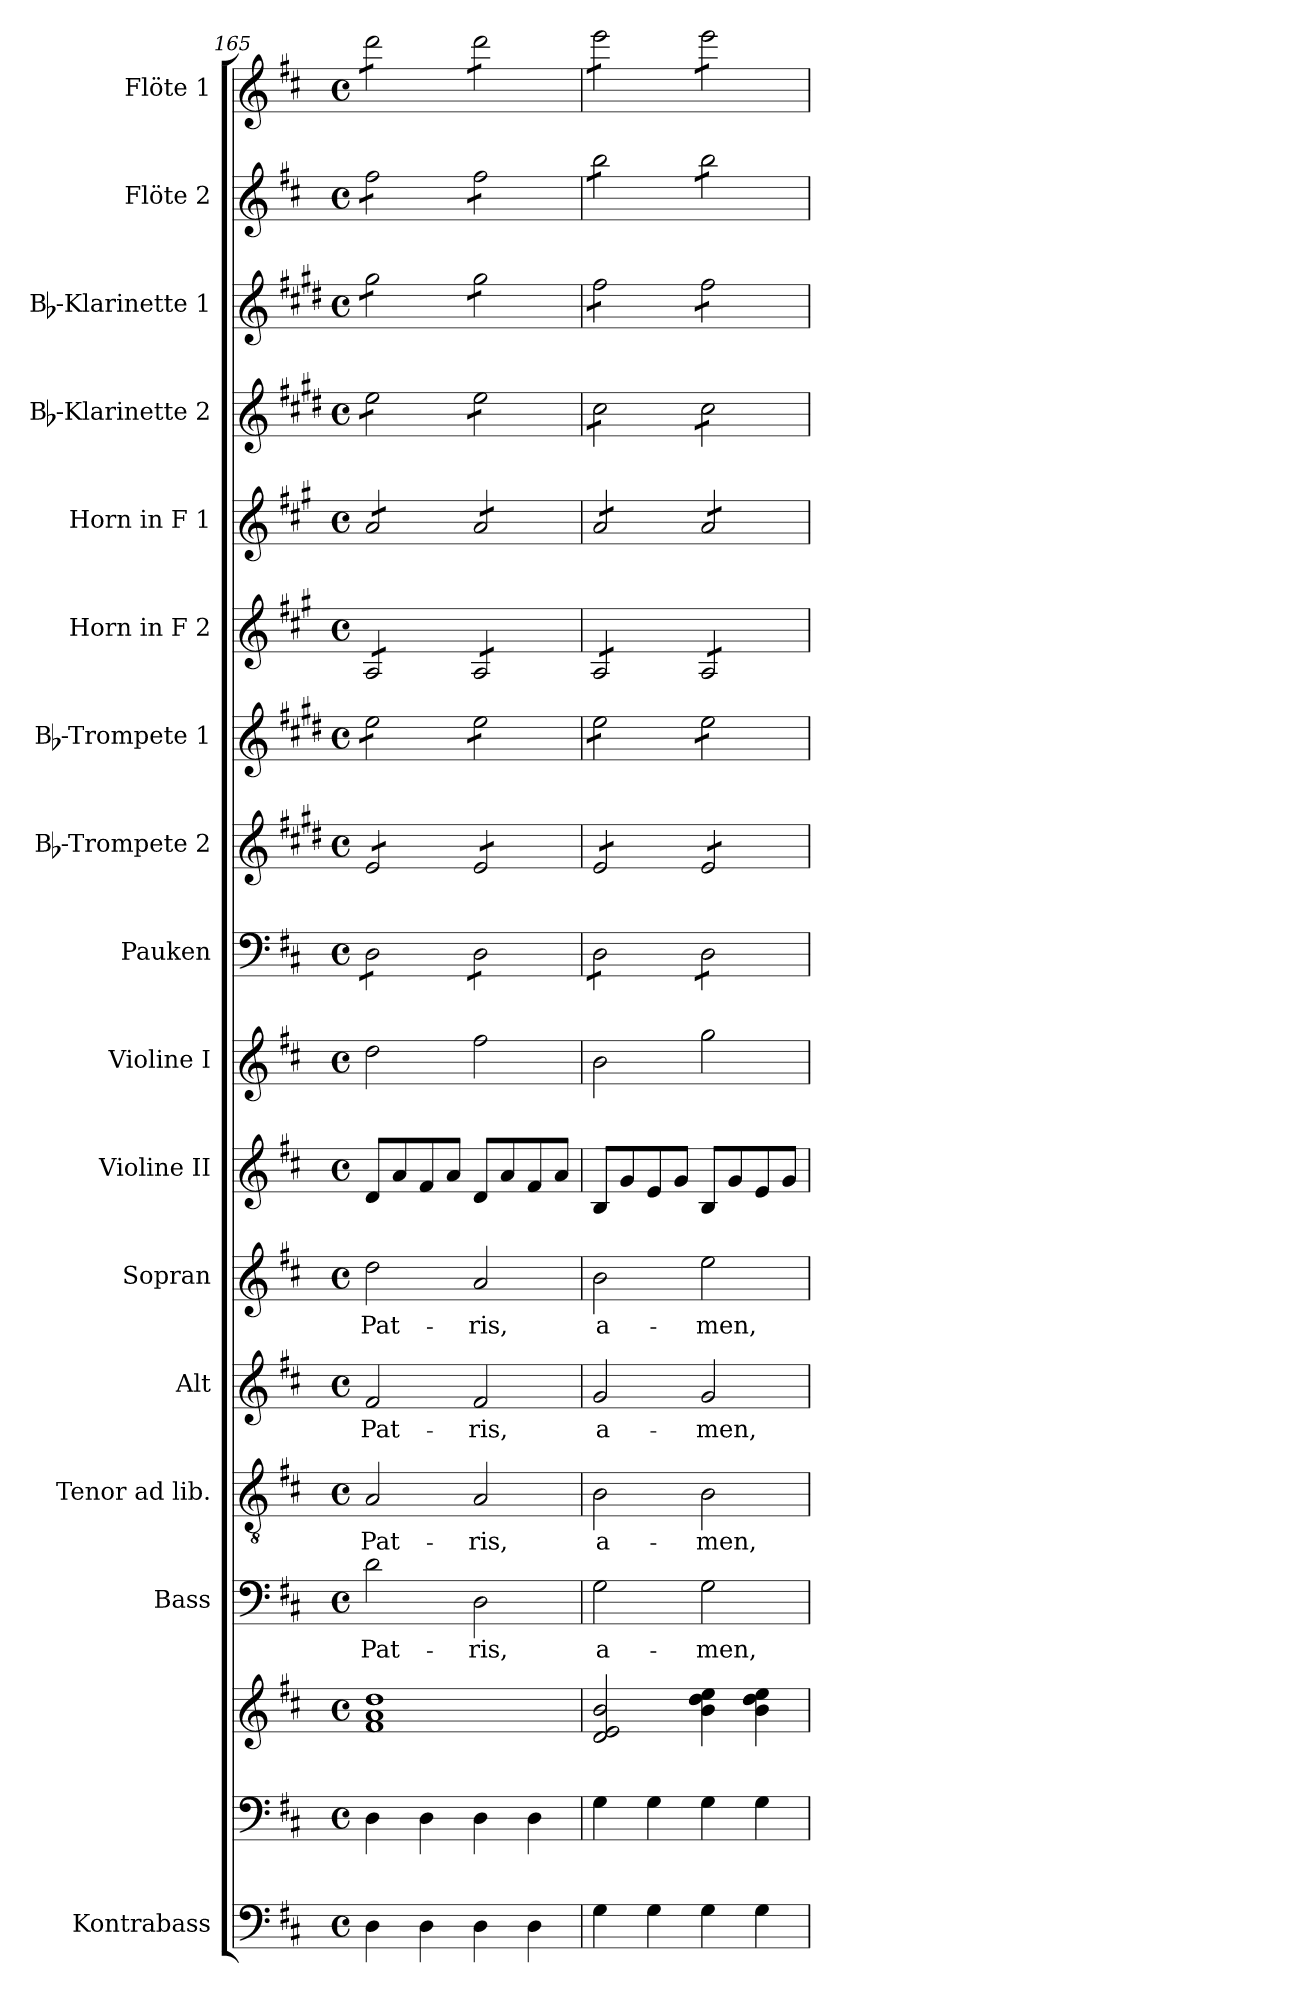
**kern	**kern	**kern	**kern	**text	**kern	**text	**kern	**text	**kern	**text	**kern	**kern	**kern	**kern	**kern	**kern	**kern	**kern	**kern	**kern	**kern
*part17	*part16	*part16	*part15	*part15	*part14	*part14	*part13	*part13	*part12	*part12	*part11	*part10	*part9	*part8	*part7	*part6	*part5	*part4	*part3	*part2	*part1
*staff18	*staff17	*staff16	*staff15	*staff15	*staff14	*staff14	*staff13	*staff13	*staff12	*staff12	*staff11	*staff10	*staff9	*staff8	*staff7	*staff6	*staff5	*staff4	*staff3	*staff2	*staff1
*I"Kontrabass	*	*	*I"Bass	*	*I"Tenor ad lib.	*	*I"Alt	*	*I"Sopran	*	*I"Violine II	*I"Violine I	*I"Pauken	*I"Bb-Trompete 2	*I"Bb-Trompete 1	*I"Horn in F 2	*I"Horn in F 1	*I"Bb-Klarinette 2	*I"Bb-Klarinette 1	*I"Flöte 2	*I"Flöte 1
*I'Kb.	*	*	*I'B.	*	*I'T.	*	*I'A.	*	*I'S.	*	*I'Vl. II	*I'Vl. I	*I'Pk.	*I'Bb Trp. 2	*I'Bb Trp. 1	*	*	*I'Bb Kl. 2	*I'Bb Kl. 1	*I'Fl. 2	*I'Fl. 1
*clefF4	*clefF4	*clefG2	*clefF4	*	*clefGv2	*	*clefG2	*	*clefG2	*	*clefG2	*clefG2	*clefF4	*clefG2	*clefG2	*clefG2	*clefG2	*clefG2	*clefG2	*clefG2	*clefG2
*ITrd7c12	*	*	*	*	*	*	*	*	*	*	*	*	*	*ITrd1c2	*ITrd1c2	*ITrd4c7	*ITrd4c7	*ITrd1c2	*ITrd1c2	*	*
*k[f#c#]	*k[f#c#]	*k[f#c#]	*k[f#c#]	*	*k[f#c#]	*	*k[f#c#]	*	*k[f#c#]	*	*k[f#c#]	*k[f#c#]	*k[f#c#]	*k[f#c#]	*k[f#c#]	*k[f#c#]	*k[f#c#]	*k[f#c#]	*k[f#c#]	*k[f#c#]	*k[f#c#]
*D:	*D:	*D:	*D:	*	*D:	*	*D:	*	*D:	*	*D:	*D:	*D:	*D:	*D:	*D:	*D:	*D:	*D:	*D:	*D:
*M4/4	*M4/4	*M4/4	*M4/4	*	*M4/4	*	*M4/4	*	*M4/4	*	*M4/4	*M4/4	*M4/4	*M4/4	*M4/4	*M4/4	*M4/4	*M4/4	*M4/4	*M4/4	*M4/4
*met(c)	*met(c)	*met(c)	*met(c)	*	*met(c)	*	*met(c)	*	*met(c)	*	*met(c)	*met(c)	*met(c)	*met(c)	*met(c)	*met(c)	*met(c)	*met(c)	*met(c)	*met(c)	*met(c)
=165	=165	=165	=165	=165	=165	=165	=165	=165	=165	=165	=165	=165	=165	=165	=165	=165	=165	=165	=165	=165	=165
!	!	!	!	!LO:LY:b	!	!LO:LY:b	!	!LO:LY:b	!	!LO:LY:b	!	!	!	!	!	!	!	!	!	!	!
*	*	*	*	*	*	*	*	*	*	*	*	*	*tremolo	*	*	*	*	*	*	*	*
*	*	*	*	*	*	*	*	*	*	*	*	*	*	*tremolo	*	*	*	*	*	*	*
*	*	*	*	*	*	*	*	*	*	*	*	*	*	*	*tremolo	*	*	*	*	*	*
*	*	*	*	*	*	*	*	*	*	*	*	*	*	*	*	*tremolo	*	*	*	*	*
*	*	*	*	*	*	*	*	*	*	*	*	*	*	*	*	*	*tremolo	*	*	*	*
*	*	*	*	*	*	*	*	*	*	*	*	*	*	*	*	*	*	*tremolo	*	*	*
*	*	*	*	*	*	*	*	*	*	*	*	*	*	*	*	*	*	*	*tremolo	*	*
*	*	*	*	*	*	*	*	*	*	*	*	*	*	*	*	*	*	*	*	*tremolo	*
*	*	*	*	*	*	*	*	*	*	*	*	*	*	*	*	*	*	*	*	*	*tremolo
4DD\	4D\	1f# 1a 1dd	2d\	Pat-	2A/	Pat-	2f#/	Pat-	2dd\	Pat-	8d/L	2dd\	8D\L	8d/L	8dd\L	8D/L	8d/L	8dd\L	8ff#\L	8ff#\L	8ddd\L
.	.	.	.	.	.	.	.	.	.	.	8a/	.	8D\	8d/	8dd\	8D/	8d/	8dd\	8ff#\	8ff#\	8ddd\
4DD\	4D\	.	.	.	.	.	.	.	.	.	8f#/	.	8D\	8d/	8dd\	8D/	8d/	8dd\	8ff#\	8ff#\	8ddd\
.	.	.	.	.	.	.	.	.	.	.	8a/J	.	8D\J	8d/J	8dd\J	8D/J	8d/J	8dd\J	8ff#\J	8ff#\J	8ddd\J
!	!	!	!	!LO:LY:b	!	!LO:LY:b	!	!LO:LY:b	!	!LO:LY:b	!	!	!	!	!	!	!	!	!	!	!
4DD\	4D\	.	2D\	-ris,	2A/	-ris,	2f#/	-ris,	2a/	-ris,	8d/L	2ff#\	8D\L	8d/L	8dd\L	8D/L	8d/L	8dd\L	8ff#\L	8ff#\L	8ddd\L
.	.	.	.	.	.	.	.	.	.	.	8a/	.	8D\	8d/	8dd\	8D/	8d/	8dd\	8ff#\	8ff#\	8ddd\
4DD\	4D\	.	.	.	.	.	.	.	.	.	8f#/	.	8D\	8d/	8dd\	8D/	8d/	8dd\	8ff#\	8ff#\	8ddd\
.	.	.	.	.	.	.	.	.	.	.	8a/J	.	8D\J	8d/J	8dd\J	8D/J	8d/J	8dd\J	8ff#\J	8ff#\J	8ddd\J
=166	=166	=166	=166	=166	=166	=166	=166	=166	=166	=166	=166	=166	=166	=166	=166	=166	=166	=166	=166	=166	=166
!	!	!	!	!LO:LY:b	!	!LO:LY:b	!	!LO:LY:b	!	!LO:LY:b	!	!	!	!	!	!	!	!	!	!	!
4GG\	4G\	2d/ 2e/ 2b/	2G\	a-	2B\	a-	2g/	a-	2b\	a-	8B/L	2b\	8D\L	8d/L	8dd\L	8D/L	8d/L	8b\L	8ee\L	8bb\L	8eee\L
.	.	.	.	.	.	.	.	.	.	.	8g/	.	8D\	8d/	8dd\	8D/	8d/	8b\	8ee\	8bb\	8eee\
4GG\	4G\	.	.	.	.	.	.	.	.	.	8e/	.	8D\	8d/	8dd\	8D/	8d/	8b\	8ee\	8bb\	8eee\
.	.	.	.	.	.	.	.	.	.	.	8g/J	.	8D\J	8d/J	8dd\J	8D/J	8d/J	8b\J	8ee\J	8bb\J	8eee\J
!	!	!	!	!LO:LY:b	!	!LO:LY:b	!	!LO:LY:b	!	!LO:LY:b	!	!	!	!	!	!	!	!	!	!	!
4GG\	4G\	4b\ 4dd\ 4ee\	2G\	-men,	2B\	-men,	2g/	-men,	2ee\	-men,	8B/L	2gg\	8D\L	8d/L	8dd\L	8D/L	8d/L	8b\L	8ee\L	8bb\L	8eee\L
.	.	.	.	.	.	.	.	.	.	.	8g/	.	8D\	8d/	8dd\	8D/	8d/	8b\	8ee\	8bb\	8eee\
4GG\	4G\	4b\ 4dd\ 4ee\	.	.	.	.	.	.	.	.	8e/	.	8D\	8d/	8dd\	8D/	8d/	8b\	8ee\	8bb\	8eee\
.	.	.	.	.	.	.	.	.	.	.	8g/J	.	8D\J	8d/J	8dd\J	8D/J	8d/J	8b\J	8ee\J	8bb\J	8eee\J
*	*	*	*	*	*	*	*	*	*	*	*	*	*	*	*	*	*	*	*	*	*Xtremolo
*	*	*	*	*	*	*	*	*	*	*	*	*	*	*	*	*	*	*	*	*Xtremolo	*
*	*	*	*	*	*	*	*	*	*	*	*	*	*	*	*	*	*	*	*Xtremolo	*	*
*	*	*	*	*	*	*	*	*	*	*	*	*	*	*	*	*	*	*Xtremolo	*	*	*
*	*	*	*	*	*	*	*	*	*	*	*	*	*	*	*	*	*Xtremolo	*	*	*	*
*	*	*	*	*	*	*	*	*	*	*	*	*	*	*	*	*Xtremolo	*	*	*	*	*
*	*	*	*	*	*	*	*	*	*	*	*	*	*	*	*Xtremolo	*	*	*	*	*	*
*	*	*	*	*	*	*	*	*	*	*	*	*	*	*Xtremolo	*	*	*	*	*	*	*
*	*	*	*	*	*	*	*	*	*	*	*	*	*Xtremolo	*	*	*	*	*	*	*	*
=	=	=	=	=	=	=	=	=	=	=	=	=	=	=	=	=	=	=	=	=	=
*-	*-	*-	*-	*-	*-	*-	*-	*-	*-	*-	*-	*-	*-	*-	*-	*-	*-	*-	*-	*-	*-
